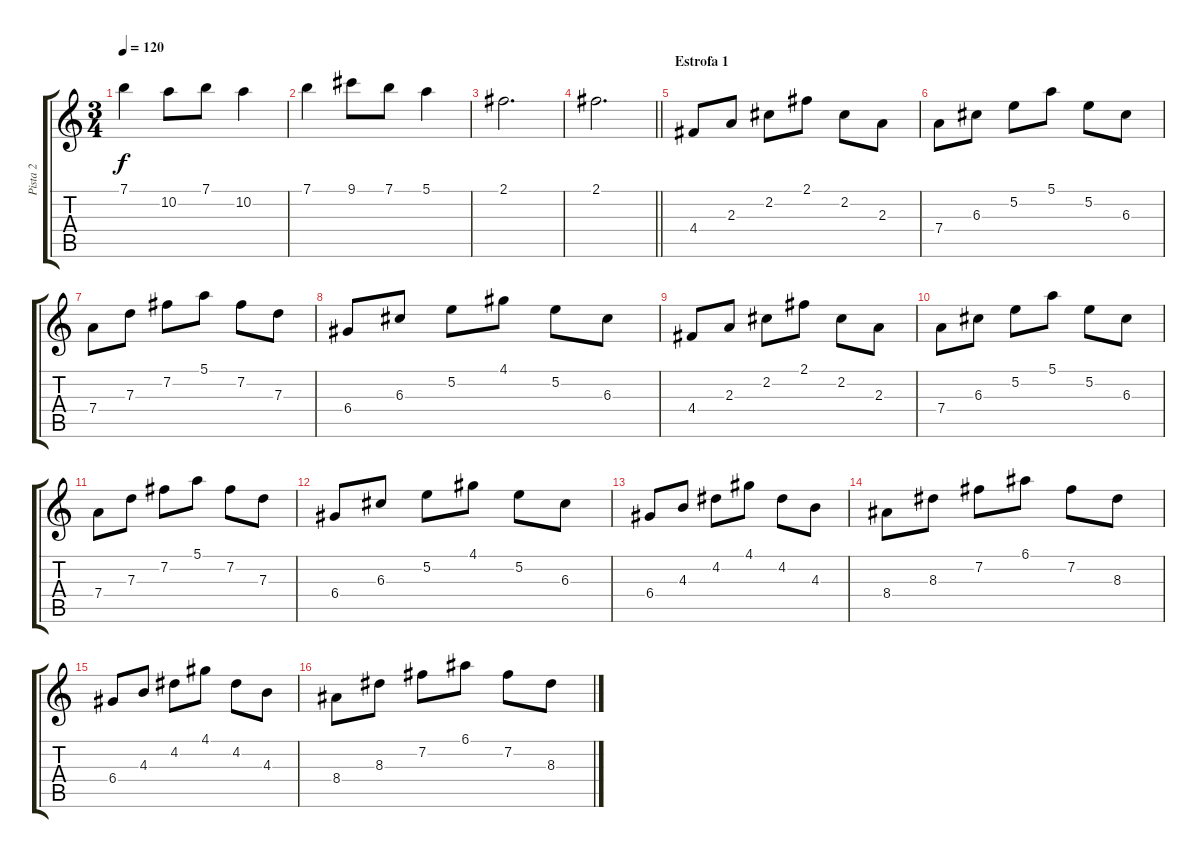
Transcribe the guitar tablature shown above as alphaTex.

\track ("Pista 2" "Pista 2") {instrument overdrivenguitar}
\staff {score tabs}
\tuning (E4 B3 G3 D3 A2 E2) {hide}
\ts (3 4)
\tempo 120
\clef g2
\ks c
7.1.4{dy f} 10.2.8 7.1.8 10.2.4 |
7.1.4 9.1.8 7.1.8 5.1.4 |
2.1.2{d} |
\barLineRight lightlight
2.1.2{d} |
\section ("" "Estrofa 1")
4.4.8{volume 11 instrument electricguitarclean} 2.3.8 2.2.8 2.1.8 2.2.8 2.3.8 |
7.4.8 6.3.8 5.2.8 5.1.8 5.2.8 6.3.8 |
7.4.8 7.3.8 7.2.8 5.1.8 7.2.8 7.3.8 |
6.4.8 6.3.8 5.2.8 4.1.8 5.2.8 6.3.8 |
4.4.8{instrument electricguitarclean} 2.3.8 2.2.8 2.1.8 2.2.8 2.3.8 |
7.4.8 6.3.8 5.2.8 5.1.8 5.2.8 6.3.8 |
7.4.8 7.3.8 7.2.8 5.1.8 7.2.8 7.3.8 |
6.4.8 6.3.8 5.2.8 4.1.8 5.2.8 6.3.8 |
6.4.8 4.3.8 4.2.8 4.1.8 4.2.8 4.3.8 |
8.4.8 8.3.8 7.2.8 6.1.8 7.2.8 8.3.8 |
6.4.8 4.3.8 4.2.8 4.1.8 4.2.8 4.3.8 |
8.4.8 8.3.8 7.2.8 6.1.8 7.2.8 8.3.8
